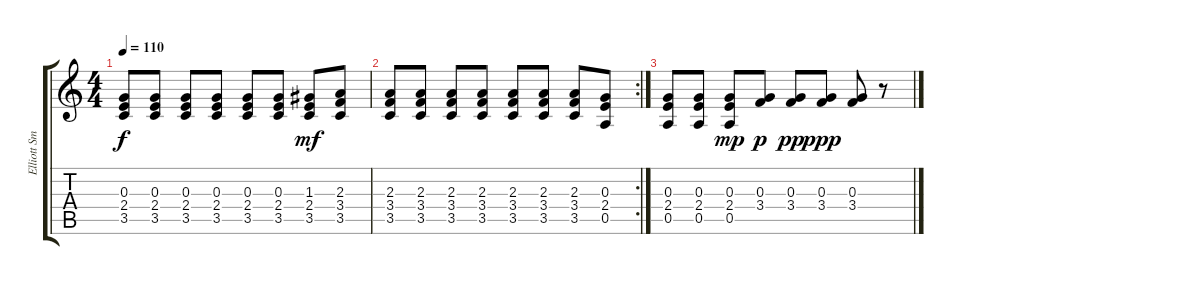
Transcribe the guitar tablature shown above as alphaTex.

\track ("Elliott Smith" "Elliott Sm") {instrument acousticguitarnylon}
\staff {score tabs}
\tuning (E4 B3 G3 D3 A2 E2) {hide}
\ts (4 4)
\tempo 110
\clef g2
\ks c
(0.3 2.4 3.5).8{dy f} (0.3 2.4 3.5).8 (0.3 2.4 3.5).8 (0.3 2.4 3.5).8 (0.3 2.4 3.5).8 (0.3 2.4 3.5).8 (1.3 2.4 3.5).8{dy mf} (2.3 3.4 3.5).8 |
\rc 2
(2.3 3.4 3.5).8 (2.3 3.4 3.5).8 (2.3 3.4 3.5).8 (2.3 3.4 3.5).8 (2.3 3.4 3.5).8 (2.3 3.4 3.5).8 (2.3 3.4 3.5).8 (0.3 2.4 0.5).8 |
(0.3 2.4 0.5).8 (0.3 2.4 0.5).8 (0.3 2.4 0.5).8{dy mp} (0.3 3.4).8{dy p} (0.3 3.4).8{dy pp} (0.3 3.4).8{dy ppp} (0.3 3.4).8 r.8
